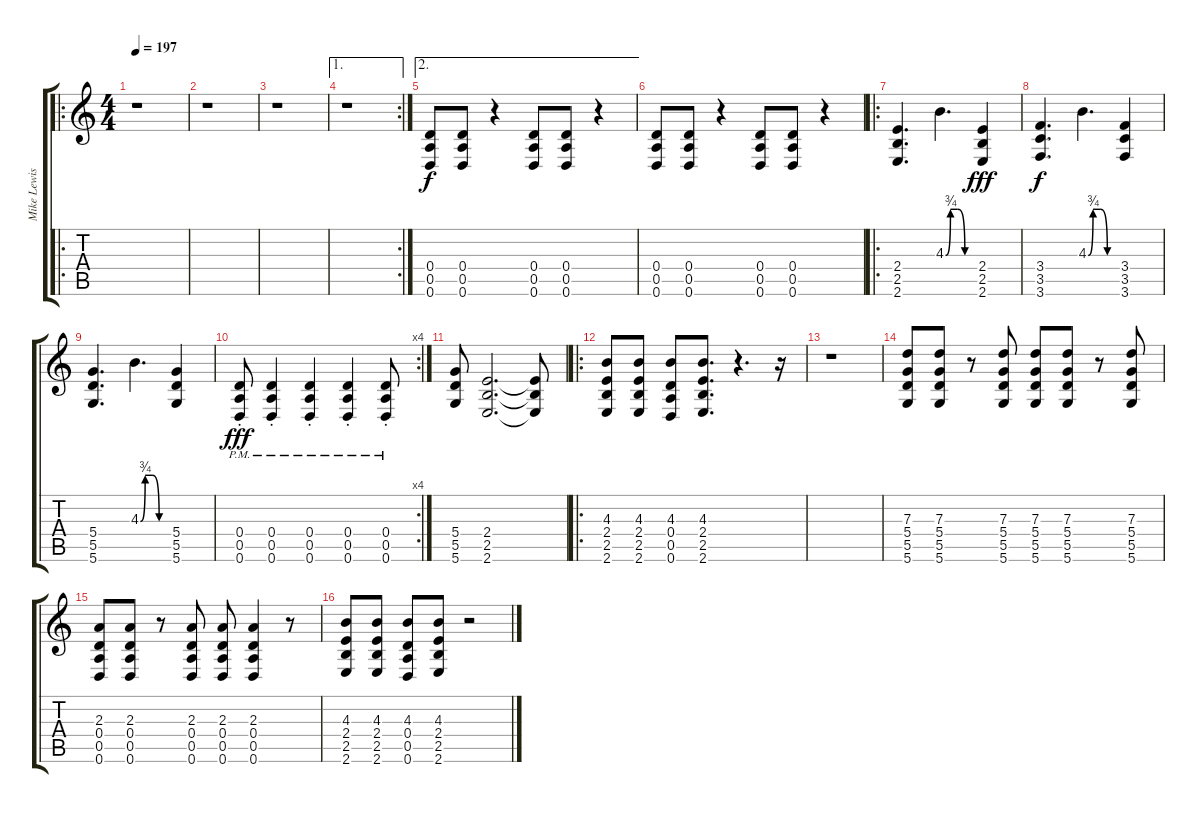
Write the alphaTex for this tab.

\track ("Mike Lewis" "Mike Lewis") {instrument distortionguitar}
\staff {score tabs}
\tuning (E4 B3 G3 D3 A2 D2) {hide}
\ro
\ts (4 4)
\tempo 197
\clef g2
\ks c
r.1{dy f instrument distortionguitar} |
r.1 |
r.1 |
\ae 1
\rc 2
r.1 |
\ae 2
(0.4 0.5 0.6).8 (0.4 0.5 0.6).8 r.4 (0.4 0.5 0.6).8 (0.4 0.5 0.6).8 r.4 |
(0.4 0.5 0.6).8 (0.4 0.5 0.6).8 r.4 (0.4 0.5 0.6).8 (0.4 0.5 0.6).8 r.4 |
\ro
(2.4 2.5 2.6).4{d} 4.3{be (custom 0 0 10 3 25 3 40 0 60 0)}.4{d} (2.4 2.5 2.6).4{dy fff} |
(3.4 3.5 3.6).4{d dy f} 4.3{be (custom 0 0 10 3 25 3 40 0 60 0)}.4{d} (3.4 3.5 3.6).4 |
(5.4 5.5 5.6).4{d} 4.3{be (custom 0 0 10 3 25 3 40 0 60 0)}.4{d} (5.4 5.5 5.6).4 |
\rc 4
(0.4{pm st} 0.5{pm st} 0.6{pm st}).8{dy fff} (0.4{pm st} 0.5{pm st} 0.6{pm st}).4 (0.4{pm st} 0.5{pm st} 0.6{pm st}).4 (0.4{pm st} 0.5{pm st} 0.6{pm st}).4 (0.4{pm st} 0.5{pm st} 0.6{pm st}).8 |
(5.4 5.5 5.6).8 (2.4 2.5 2.6).2{d} (2.4{t} 2.5{t} 2.6{t}).8 |
\ro
(4.3 2.4 2.5 2.6).8 (4.3 2.4 2.5 2.6).8 (4.3 0.4 0.5 0.6).8 (4.3 2.4 2.5 2.6).8{d} r.4{d} r.16 |
r.1 |
(7.3 5.4 5.5 5.6).8 (7.3 5.4 5.5 5.6).8 r.8 (7.3 5.4 5.5 5.6).8 (7.3 5.4 5.5 5.6).8 (7.3 5.4 5.5 5.6).8 r.8 (7.3 5.4 5.5 5.6).8 |
(2.3 0.4 0.5 0.6).8 (2.3 0.4 0.5 0.6).8 r.8 (2.3 0.4 0.5 0.6).8 (2.3 0.4 0.5 0.6).8 (2.3 0.4 0.5 0.6).4 r.8 |
(4.3 2.4 2.5 2.6).8 (4.3 2.4 2.5 2.6).8 (4.3 0.4 0.5 0.6).8 (4.3 2.4 2.5 2.6).8 r.2
